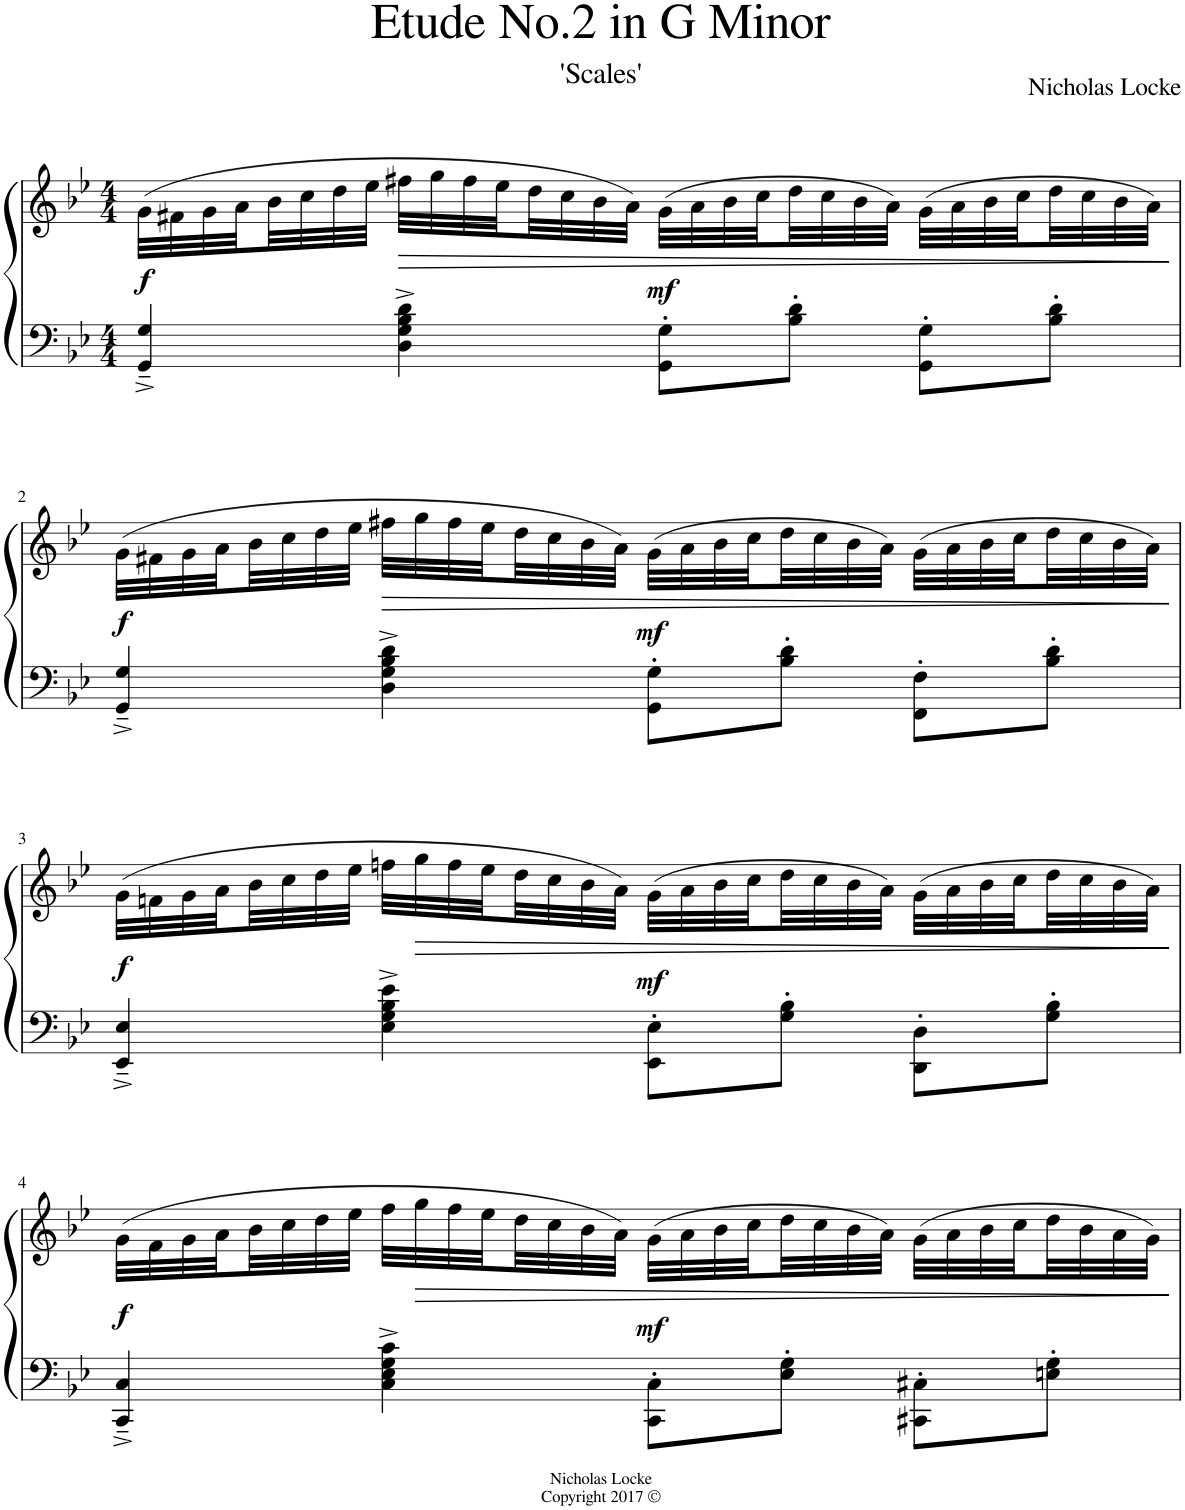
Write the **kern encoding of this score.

**kern	**kern	**dynam
*part1	*part1	*part1
*staff2	*staff1	*staff1/2
*I"Piano	*	*
*I'Pno.	*	*
*clefF4	*clefG2	*
*k[b-e-]	*k[b-e-]	*
*M4/4	*M4/4	*
*MM80	*MM80	*
=1	=1	=1
!	!	!LO:DY:a=2
4GG/~^ 4G/~^	(32g\LLL	f
.	32f#X\	.
.	32g\	.
.	32a\	.
.	32b-\	.
.	32cc\	.
.	32dd\	.
.	32ee-\JJJ	.
!	!	!LO:HP:b
4D\^ 4G\^ 4B-\^ 4d\^	32ff#X\LLL	>
.	32gg\	.
.	32ff#\	.
.	32ee-\	.
.	32dd\	.
.	32cc\	.
.	32b-\	.
.	32a\JJJ)	.
!	!	!LO:DY:a=2
8GG\' 8G\'L	(32g\LLL	mf
.	32a\	.
.	32b-\	.
.	32cc\	.
8B-\' 8d\'J	32dd\	.
.	32cc\	.
.	32b-\	.
.	32a\JJJ)	.
8GG\' 8G\'L	(32g\LLL	.
.	32a\	.
.	32b-\	.
.	32cc\	.
8B-\' 8d\'J	32dd\	.
.	32cc\	.
.	32b-\	.
.	32a\JJJ)	.
.	.	]
!!LO:LB:g=z
=2	=2	=2
!	!	!LO:DY:a=2
4GG/~^ 4G/~^	(32g\LLL	f
.	32f#X\	.
.	32g\	.
.	32a\	.
.	32b-\	.
.	32cc\	.
.	32dd\	.
.	32ee-\JJJ	.
!	!	!LO:HP:b
4D\^ 4G\^ 4B-\^ 4d\^	32ff#X\LLL	>
.	32gg\	.
.	32ff#\	.
.	32ee-\	.
.	32dd\	.
.	32cc\	.
.	32b-\	.
.	32a\JJJ)	.
!	!	!LO:DY:a=2
8GG\' 8G\'L	(32g\LLL	mf
.	32a\	.
.	32b-\	.
.	32cc\	.
8B-\' 8d\'J	32dd\	.
.	32cc\	.
.	32b-\	.
.	32a\JJJ)	.
8FF\' 8F\'L	(32g\LLL	.
.	32a\	.
.	32b-\	.
.	32cc\	.
8B-\' 8d\'J	32dd\	.
.	32cc\	.
.	32b-\	.
.	32a\JJJ)	.
.	.	]
!!LO:LB:g=z
=3	=3	=3
!	!	!LO:DY:a=2
4EE-/~^ 4E-/~^	(32g\LLL	f
.	32fn\	.
.	32g\	.
.	32a\	.
.	32b-\	.
.	32cc\	.
.	32dd\	.
.	32ee-\JJJ	.
4E-\^ 4G\^ 4B-\^ 4e-\^	32ffn\LLL	.
!	!	!LO:HP:b
.	32gg\	>
.	32ff\	.
.	32ee-\	.
.	32dd\	.
.	32cc\	.
.	32b-\	.
.	32a\JJJ)	.
!	!	!LO:DY:a=2
8EE-\' 8E-\'L	(32g\LLL	mf
.	32a\	.
.	32b-\	.
.	32cc\	.
8G\' 8B-\'J	32dd\	.
.	32cc\	.
.	32b-\	.
.	32a\JJJ)	.
8DD\' 8D\'L	(32g\LLL	.
.	32a\	.
.	32b-\	.
.	32cc\	.
8G\' 8B-\'J	32dd\	.
.	32cc\	.
.	32b-\	.
.	32a\JJJ)	.
.	.	]
!!LO:LB:g=z
=4	=4	=4
!	!	!LO:DY:a=2
4CC/~^ 4C/~^	(32g\LLL	f
.	32f\	.
.	32g\	.
.	32a\	.
.	32b-\	.
.	32cc\	.
.	32dd\	.
.	32ee-\JJJ	.
4C\^ 4E-\^ 4G\^ 4c\^	32ff\LLL	.
!	!	!LO:HP:b
.	32gg\	>
.	32ff\	.
.	32ee-\	.
.	32dd\	.
.	32cc\	.
.	32b-\	.
.	32a\JJJ)	.
!	!	!LO:DY:a=2
8CC\' 8C\'L	(32g\LLL	mf
.	32a\	.
.	32b-\	.
.	32cc\	.
8E-\' 8G\'J	32dd\	.
.	32cc\	.
.	32b-\	.
.	32a\JJJ)	.
8CC#X\' 8C#X\'L	(32g\LLL	.
.	32a\	.
.	32b-\	.
.	32cc\	.
8En\' 8G\'J	32dd\	.
.	32b-\	.
.	32a\	.
.	32g\JJJ)	.
.	.	]
=	=	=
*-	*-	*-
